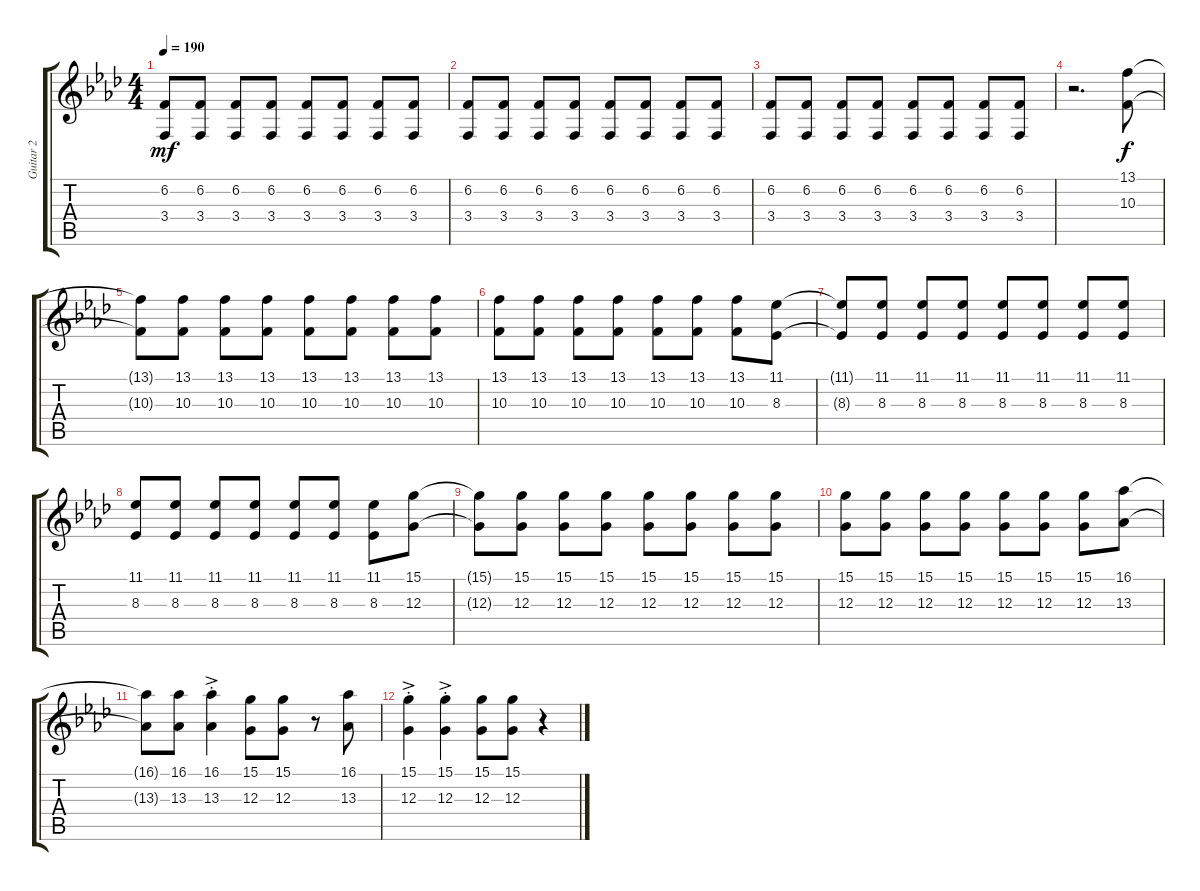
\track ("Guitar 2" "Guitar 2") {instrument cello}
\staff {score tabs}
\tuning (E4 B3 G3 D3 A2 E2) {hide}
\ts (4 4)
\tempo 190
\clef g2
\ks ab
(6.2{t} 3.4{t}).8{dy mf} (6.2 3.4).8 (6.2 3.4).8 (6.2 3.4).8 (6.2 3.4).8 (6.2 3.4).8 (6.2 3.4).8 (6.2 3.4).8 |
(6.2 3.4).8 (6.2 3.4).8 (6.2 3.4).8 (6.2 3.4).8 (6.2 3.4).8 (6.2 3.4).8 (6.2 3.4).8 (6.2 3.4).8 |
(6.2 3.4).8 (6.2 3.4).8 (6.2 3.4).8 (6.2 3.4).8 (6.2 3.4).8 (6.2 3.4).8 (6.2 3.4).8 (6.2 3.4).8 |
r.2{d} (13.1 10.3).8{dy f} |
(13.1{t} 10.3{t}).8 (13.1 10.3).8 (13.1 10.3).8 (13.1 10.3).8 (13.1 10.3).8 (13.1 10.3).8 (13.1 10.3).8 (13.1 10.3).8 |
(13.1 10.3).8 (13.1 10.3).8 (13.1 10.3).8 (13.1 10.3).8 (13.1 10.3).8 (13.1 10.3).8 (13.1 10.3).8 (11.1 8.3).8 |
(11.1{t} 8.3{t}).8 (11.1 8.3).8 (11.1 8.3).8 (11.1 8.3).8 (11.1 8.3).8 (11.1 8.3).8 (11.1 8.3).8 (11.1 8.3).8 |
(11.1 8.3).8 (11.1 8.3).8 (11.1 8.3).8 (11.1 8.3).8 (11.1 8.3).8 (11.1 8.3).8 (11.1 8.3).8 (15.1 12.3).8 |
(15.1{t} 12.3{t}).8 (15.1 12.3).8 (15.1 12.3).8 (15.1 12.3).8 (15.1 12.3).8 (15.1 12.3).8 (15.1 12.3).8 (15.1 12.3).8 |
(15.1 12.3).8 (15.1 12.3).8 (15.1 12.3).8 (15.1 12.3).8 (15.1 12.3).8 (15.1 12.3).8 (15.1 12.3).8 (16.1 13.3).8 |
(16.1{t} 13.3{t}).8 (16.1 13.3).8 (16.1{ac st} 13.3{ac st}).4 (15.1 12.3).8 (15.1 12.3).8 r.8 (16.1 13.3).8 |
(15.1{ac st} 12.3{ac st}).4 (15.1{ac st} 12.3{ac st}).4 (15.1 12.3).8 (15.1 12.3).8 r.4
